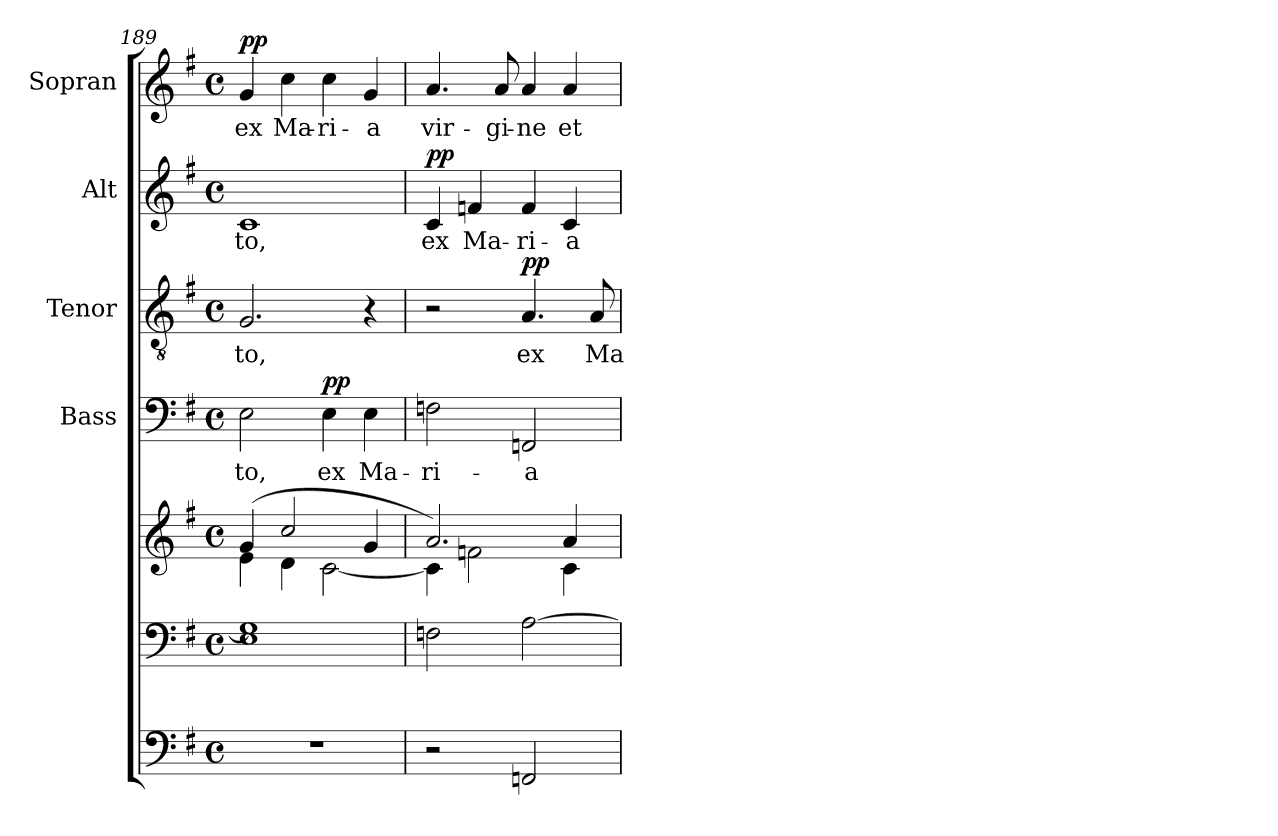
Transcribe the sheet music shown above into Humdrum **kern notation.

**kern	**kern	**kern	**kern	**text	**dynam	**kern	**text	**dynam	**kern	**text	**dynam	**kern	**text	**dynam
*part6	*part5	*part5	*part4	*part4	*part4	*part3	*part3	*part3	*part2	*part2	*part2	*part1	*part1	*part1
*staff7	*staff6	*staff5	*staff4	*staff4	*staff4	*staff3	*staff3	*staff3	*staff2	*staff2	*staff2	*staff1	*staff1	*staff1
*	*	*	*I"Bass	*	*	*I"Tenor	*	*	*I"Alt	*	*	*I"Sopran	*	*
*	*	*	*I'B.	*	*	*I'T.	*	*	*I'A.	*	*	*I'S.	*	*
*clefF4	*clefF4	*clefG2	*clefF4	*	*	*clefGv2	*	*	*clefG2	*	*	*clefG2	*	*
*ITrd7c12	*	*	*	*	*	*	*	*	*	*	*	*	*	*
*k[f#]	*k[f#]	*k[f#]	*k[f#]	*	*	*k[f#]	*	*	*k[f#]	*	*	*k[f#]	*	*
*G:	*G:	*G:	*G:	*	*	*G:	*	*	*G:	*	*	*G:	*	*
*M4/4	*M4/4	*M4/4	*M4/4	*	*	*M4/4	*	*	*M4/4	*	*	*M4/4	*	*
*met(c)	*met(c)	*met(c)	*met(c)	*	*	*met(c)	*	*	*met(c)	*	*	*met(c)	*	*
=189	=189	=189	=189	=189	=189	=189	=189	=189	=189	=189	=189	=189	=189	=189
*	*^	*^	*	*	*	*	*	*	*	*	*	*	*	*
!	!	!	!	!	!	!LO:LY:b	!	!	!LO:LY:b	!	!	!LO:LY:b	!	!	!LO:LY:b	!LO:DY:a
1r	1G]	1E	(4g/	4e\	2E\	-to,	.	2.G/	-to,	.	1c	-to,	.	4g/	ex	pp
!	!	!	!	!	!	!	!	!	!	!	!	!	!	!	!LO:LY:b	!
.	.	.	2cc/	4d\	.	.	.	.	.	.	.	.	.	4cc\	Ma-	.
!	!	!	!	!	!	!LO:LY:b	!LO:DY:a	!	!	!	!	!	!	!	!LO:LY:b	!
.	.	.	.	[<2c\	4E\	ex	pp	.	.	.	.	.	.	4cc\	-ri-	.
!	!	!	!	!	!	!LO:LY:b	!	!	!	!	!	!	!	!	!LO:LY:b	!
.	.	.	4g/	.	4E\	Ma-	.	4r	.	.	.	.	.	4g/	-a	.
*	*v	*v	*	*	*	*	*	*	*	*	*	*	*	*	*	*
=190	=190	=190	=190	=190	=190	=190	=190	=190	=190	=190	=190	=190	=190	=190	=190
!	!	!	!	!	!LO:LY:b	!	!	!	!	!	!LO:LY:b	!LO:DY:a	!	!LO:LY:b	!
2r	2Fn\	2.a/)	4c\]	2Fn\	-ri-	.	2r	.	.	4c/	ex	pp	4.a/	vir-	.
!	!	!	!	!	!	!	!	!	!	!	!LO:LY:b	!	!	!	!
.	.	.	2fn\	.	.	.	.	.	.	4fn/	Ma-	.	.	.	.
!	!	!	!	!	!	!	!	!	!	!	!	!	!	!LO:LY:b	!
.	.	.	.	.	.	.	.	.	.	.	.	.	8a/	-gi-	.
!	!	!	!	!	!LO:LY:b	!	!	!LO:LY:b	!LO:DY:a	!	!LO:LY:b	!	!	!LO:LY:b	!
2FFFn/	[2A\	.	.	2FFn/	-a	.	4.A/	ex	pp	4f/	-ri-	.	4a/	-ne	.
!	!	!	!	!	!	!	!	!	!	!	!LO:LY:b	!	!	!LO:LY:b	!
.	.	4a/	4c\	.	.	.	.	.	.	4c/	-a	.	4a/	et	.
!	!	!	!	!	!	!	!	!LO:LY:b	!	!	!	!	!	!	!
.	.	.	.	.	.	.	8A/	Ma-	.	.	.	.	.	.	.
*	*	*v	*v	*	*	*	*	*	*	*	*	*	*	*	*
=	=	=	=	=	=	=	=	=	=	=	=	=	=	=
*-	*-	*-	*-	*-	*-	*-	*-	*-	*-	*-	*-	*-	*-	*-
